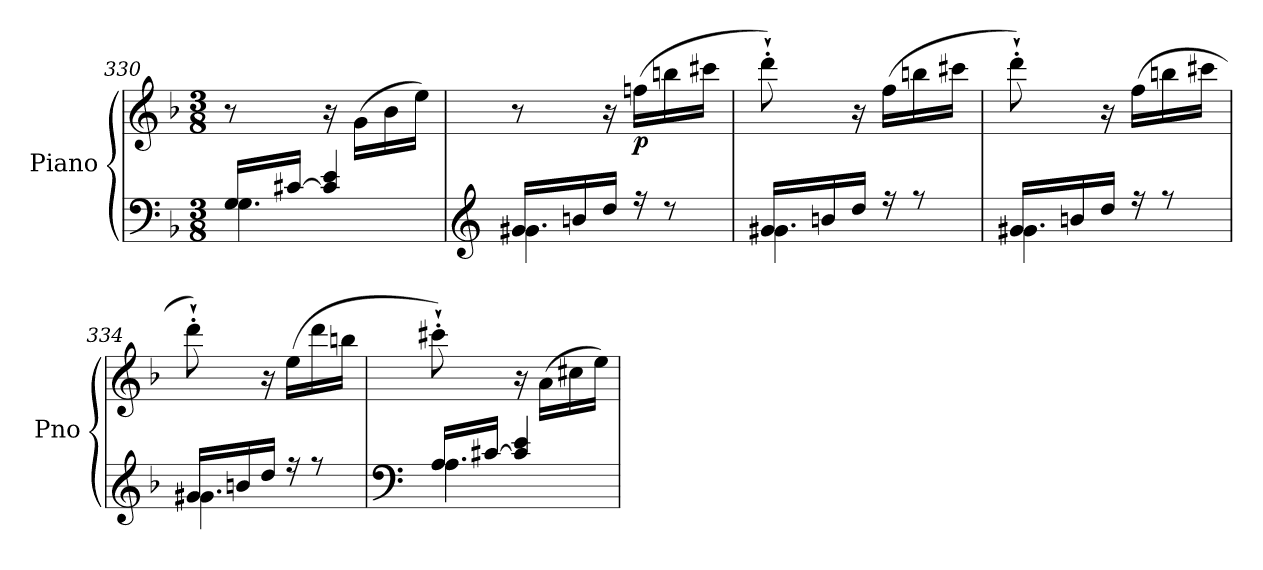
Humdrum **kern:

**kern	**kern	**dynam
*part1	*part1	*part1
*staff2	*staff1	*staff1/2
*I"Piano	*	*
*I'Pno	*	*
*clefF4	*clefG2	*
*k[b-]	*k[b-]	*
*M3/8	*M3/8	*
=330	=330	=330
*^	*	*
16G/LL	4.G\	8r	.
[16c#X/JJ	.	.	.
4c#/] 4e/	.	16r	.
.	.	(16g\LL	.
.	.	16b-\	.
.	.	16ee\JJ)	.
=331	=331	=331	=331
*clefG2	*	*	*
16g#X/LL	4.g#X\	8r	.
16bn/	.	.	.
16dd/JJ	.	16r	.
!	!	!	!LO:DY:b
16r	.	(16ffn\LL	p
8r	.	16bbn\	.
.	.	16ccc#X\JJ	.
=332	=332	=332	=332
16g#X/LL	4.g#X\	8ddd`'\)	.
16bn/	.	.	.
16dd/JJ	.	16r	.
16r	.	(16ff\LL	.
8r	.	16bbn\	.
.	.	16ccc#X\JJ	.
!!LO:LB:g=z
=333	=333	=333	=333
16g#X/LL	4.g#X\	8ddd`'\)	.
16bn/	.	.	.
16dd/JJ	.	16r	.
16r	.	(16ff\LL	.
8r	.	16bbn\	.
.	.	16ccc#X\JJ	.
!!LO:LB:g=z
=334	=334	=334	=334
16g#X/LL	4.g#X\	8ddd`'\)	.
16bn/	.	.	.
16dd/JJ	.	16r	.
16r	.	(16ee\LL	.
8r	.	16ddd\	.
.	.	16bbn\JJ	.
=335	=335	=335	=335
*clefF4	*	*	*
16A/LL	4.A\	8ccc#X`'\)	.
[16c#X/JJ	.	.	.
4c#/] 4e/	.	16r	.
!	!	!	!LO:DY:b
.	.	(16a\LL	other-dynamics
.	.	16cc#X\	.
.	.	16ee\JJ)	.
*v	*v	*	*
=	=	=
*-	*-	*-
